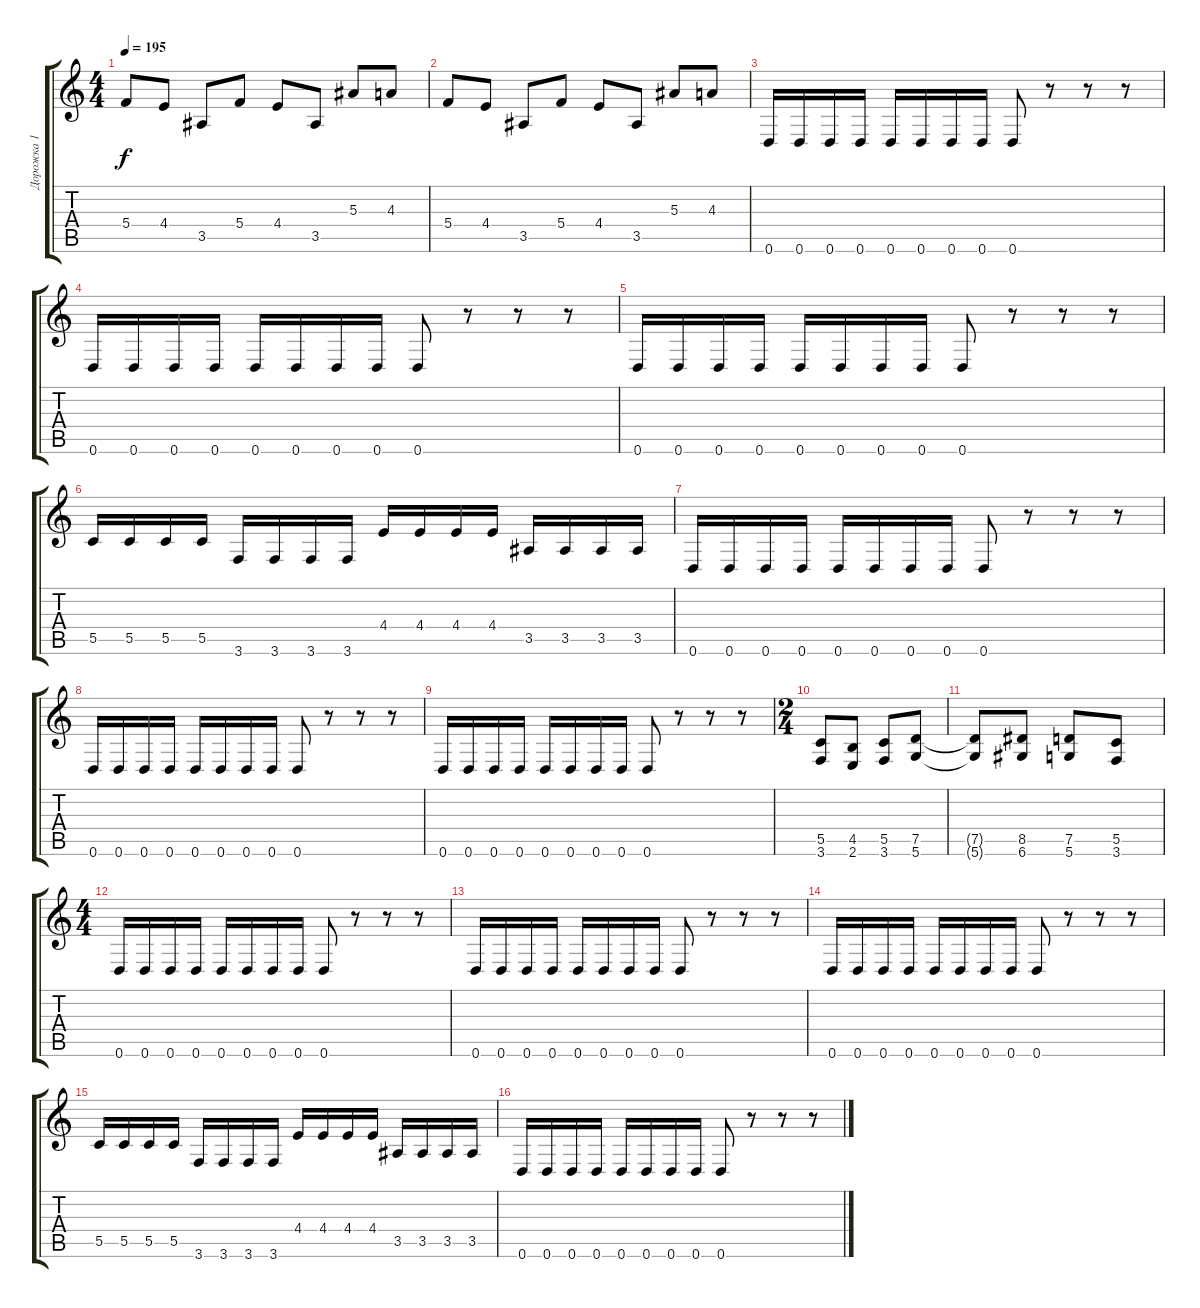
\track ("Дорожка 1" "Дорожка 1") {instrument distortionguitar}
\staff {score tabs}
\tuning (D4 A3 F3 C3 G2 D2) {hide}
\ts (4 4)
\tempo 195
\clef g2
\ks c
5.4.8{dy f} 4.4.8 3.5.8 5.4.8 4.4.8 3.5.8 5.3.8 4.3.8 |
5.4.8 4.4.8 3.5.8 5.4.8 4.4.8 3.5.8 5.3.8 4.3.8 |
0.6.16 0.6.16 0.6.16 0.6.16 0.6.16 0.6.16 0.6.16 0.6.16 0.6.8 r.8 r.8 r.8 |
0.6.16 0.6.16 0.6.16 0.6.16 0.6.16 0.6.16 0.6.16 0.6.16 0.6.8 r.8 r.8 r.8 |
0.6.16 0.6.16 0.6.16 0.6.16 0.6.16 0.6.16 0.6.16 0.6.16 0.6.8 r.8 r.8 r.8 |
5.5.16 5.5.16 5.5.16 5.5.16 3.6.16 3.6.16 3.6.16 3.6.16 4.4.16 4.4.16 4.4.16 4.4.16 3.5.16 3.5.16 3.5.16 3.5.16 |
0.6.16 0.6.16 0.6.16 0.6.16 0.6.16 0.6.16 0.6.16 0.6.16 0.6.8 r.8 r.8 r.8 |
0.6.16 0.6.16 0.6.16 0.6.16 0.6.16 0.6.16 0.6.16 0.6.16 0.6.8 r.8 r.8 r.8 |
0.6.16 0.6.16 0.6.16 0.6.16 0.6.16 0.6.16 0.6.16 0.6.16 0.6.8 r.8 r.8 r.8 |
\ts (2 4)
(5.5 3.6).8 (4.5 2.6).8 (5.5 3.6).8 (7.5 5.6).8 |
(7.5{t} 5.6{t}).8 (8.5 6.6).8 (7.5 5.6).8 (5.5 3.6).8 |
\ts (4 4)
0.6.16 0.6.16 0.6.16 0.6.16 0.6.16 0.6.16 0.6.16 0.6.16 0.6.8 r.8 r.8 r.8 |
0.6.16 0.6.16 0.6.16 0.6.16 0.6.16 0.6.16 0.6.16 0.6.16 0.6.8 r.8 r.8 r.8 |
0.6.16 0.6.16 0.6.16 0.6.16 0.6.16 0.6.16 0.6.16 0.6.16 0.6.8 r.8 r.8 r.8 |
5.5.16 5.5.16 5.5.16 5.5.16 3.6.16 3.6.16 3.6.16 3.6.16 4.4.16 4.4.16 4.4.16 4.4.16 3.5.16 3.5.16 3.5.16 3.5.16 |
0.6.16 0.6.16 0.6.16 0.6.16 0.6.16 0.6.16 0.6.16 0.6.16 0.6.8 r.8 r.8 r.8
